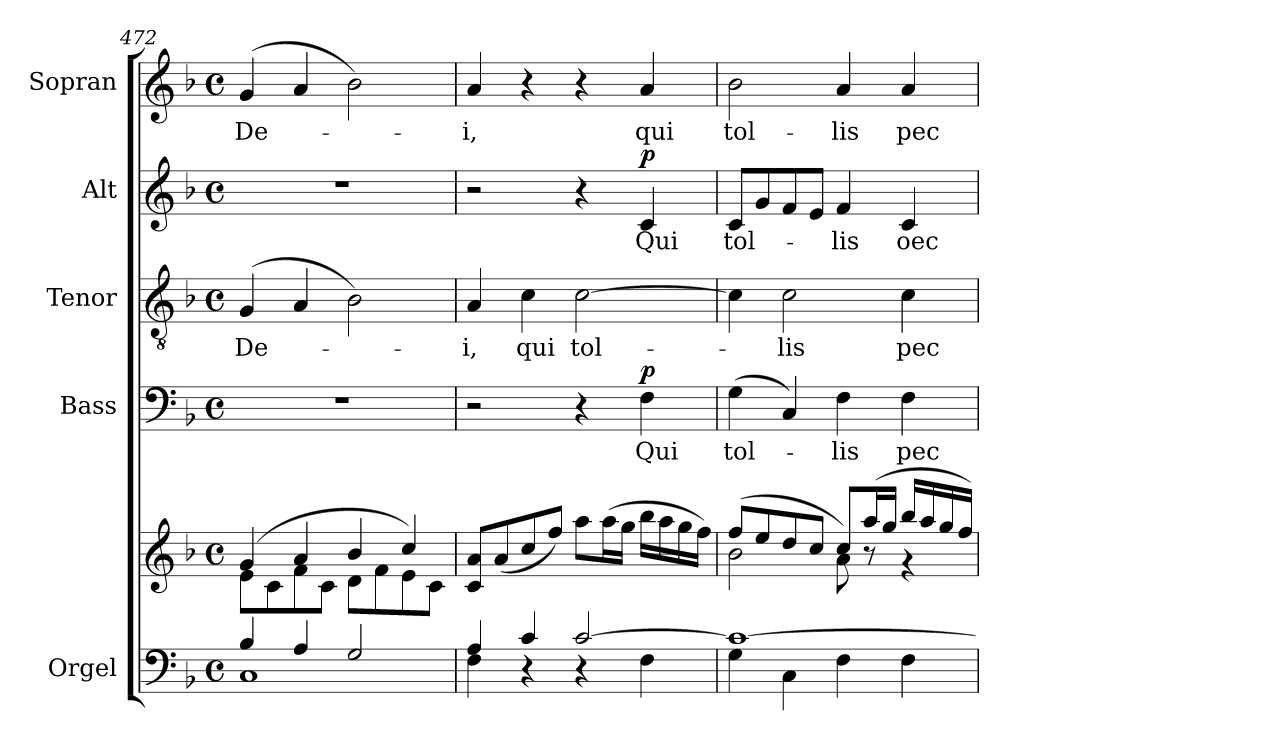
**kern	**kern	**kern	**text	**dynam	**kern	**text	**kern	**text	**dynam	**kern	**text
*part5	*part5	*part4	*part4	*part4	*part3	*part3	*part2	*part2	*part2	*part1	*part1
*staff6	*staff5	*staff4	*staff4	*staff4	*staff3	*staff3	*staff2	*staff2	*staff2	*staff1	*staff1
*I"Orgel	*	*I"Bass	*	*	*I"Tenor	*	*I"Alt	*	*	*I"Sopran	*
*I'Org.	*	*I'B.	*	*	*I'T.	*	*I'A.	*	*	*I'S.	*
*clefF4	*clefG2	*clefF4	*	*	*clefGv2	*	*clefG2	*	*	*clefG2	*
*k[b-]	*k[b-]	*k[b-]	*	*	*k[b-]	*	*k[b-]	*	*	*k[b-]	*
*F:	*F:	*F:	*	*	*F:	*	*F:	*	*	*F:	*
*M4/4	*M4/4	*M4/4	*	*	*M4/4	*	*M4/4	*	*	*M4/4	*
*met(c)	*met(c)	*met(c)	*	*	*met(c)	*	*met(c)	*	*	*met(c)	*
=472	=472	=472	=472	=472	=472	=472	=472	=472	=472	=472	=472
*^	*^	*	*	*	*	*	*	*	*	*	*
!	!	!	!	!	!	!	!	!LO:LY:b	!	!	!	!	!LO:LY:b
4B-/	1C	(>4g/	8e\L	1r	.	.	(>4G/	De-	1r	.	.	(>4g/	De-
.	.	.	8c\	.	.	.	.	.	.	.	.	.	.
4A/	.	4a/	8f\	.	.	.	4A/	.	.	.	.	4a/	.
.	.	.	8c\J	.	.	.	.	.	.	.	.	.	.
2G/	.	4b-/	8d\L	.	.	.	2B-\)	.	.	.	.	2b-\)	.
.	.	.	8f\	.	.	.	.	.	.	.	.	.	.
.	.	4cc/)	8e\	.	.	.	.	.	.	.	.	.	.
.	.	.	8c\J	.	.	.	.	.	.	.	.	.	.
=473	=473	=473	=473	=473	=473	=473	=473	=473	=473	=473	=473	=473	=473
!	!	!	!	!	!	!	!	!LO:LY:b	!	!	!	!	!LO:LY:b
*	*	*v	*v	*	*	*	*	*	*	*	*	*	*
4A/	4F\	8c/ 8a/L	2r	.	.	4A/	-i,	2r	.	.	4a/	-i,
.	.	(<8a/	.	.	.	.	.	.	.	.	.	.
!	!	!	!	!	!	!	!LO:LY:b	!	!	!	!	!
4c/	4rC	8cc/	.	.	.	4c\	qui	.	.	.	4r	.
.	.	8ff/J)	.	.	.	.	.	.	.	.	.	.
!	!	!	!	!	!	!	!LO:LY:b	!	!	!	!	!
[>2c/	4rC	8aa\L	4r	.	.	[2c\	tol-	4r	.	.	4r	.
.	.	(>16aa\L	.	.	.	.	.	.	.	.	.	.
.	.	16gg\JJ	.	.	.	.	.	.	.	.	.	.
!	!	!	!	!LO:LY:b	!LO:DY:a	!	!	!	!LO:LY:b	!LO:DY:a	!	!LO:LY:b
.	4F\	16bb-\LL	4F\	Qui	p	.	.	4c/	Qui	p	4a/	qui
.	.	16aa\	.	.	.	.	.	.	.	.	.	.
.	.	16gg\	.	.	.	.	.	.	.	.	.	.
.	.	16ff\JJ)	.	.	.	.	.	.	.	.	.	.
=474	=474	=474	=474	=474	=474	=474	=474	=474	=474	=474	=474	=474
*	*	*^	*	*	*	*	*	*	*	*	*	*
!	!	!	!	!	!LO:LY:b	!	!	!	!	!LO:LY:b	!	!	!LO:LY:b
1c_	4G\	(<8ff/L	2b-\	(>4G\	tol-	.	4c\]	.	8c/L	tol-	.	2b-\	tol-
.	.	8ee/	.	.	.	.	.	.	8g/	.	.	.	.
!	!	!	!	!	!	!	!	!LO:LY:b	!	!	!	!	!
.	4C\	8dd/	.	4C/)	.	.	2c\	-lis	8f/	.	.	.	.
.	.	8cc/J	.	.	.	.	.	.	8e/J	.	.	.	.
!	!	!	!	!	!LO:LY:b	!	!	!	!	!LO:LY:b	!	!	!LO:LY:b
.	4F\	8cc/L)	8a\	4F\	-lis	.	.	.	4f/	-lis	.	4a/	-lis
.	.	(<16aa/L	8ra	.	.	.	.	.	.	.	.	.	.
.	.	16gg/JJ	.	.	.	.	.	.	.	.	.	.	.
!	!	!	!	!	!LO:LY:b	!	!	!LO:LY:b	!	!LO:LY:b	!	!	!LO:LY:b
.	4F\	16bb-/LL	4rg	4F\	pec-	.	4c\	pec-	4c/	oec-	.	4a/	pec-
.	.	16aa/	.	.	.	.	.	.	.	.	.	.	.
.	.	16gg/	.	.	.	.	.	.	.	.	.	.	.
.	.	16ff/JJ)	.	.	.	.	.	.	.	.	.	.	.
*v	*v	*	*	*	*	*	*	*	*	*	*	*	*
*	*v	*v	*	*	*	*	*	*	*	*	*	*
=	=	=	=	=	=	=	=	=	=	=	=
*-	*-	*-	*-	*-	*-	*-	*-	*-	*-	*-	*-
